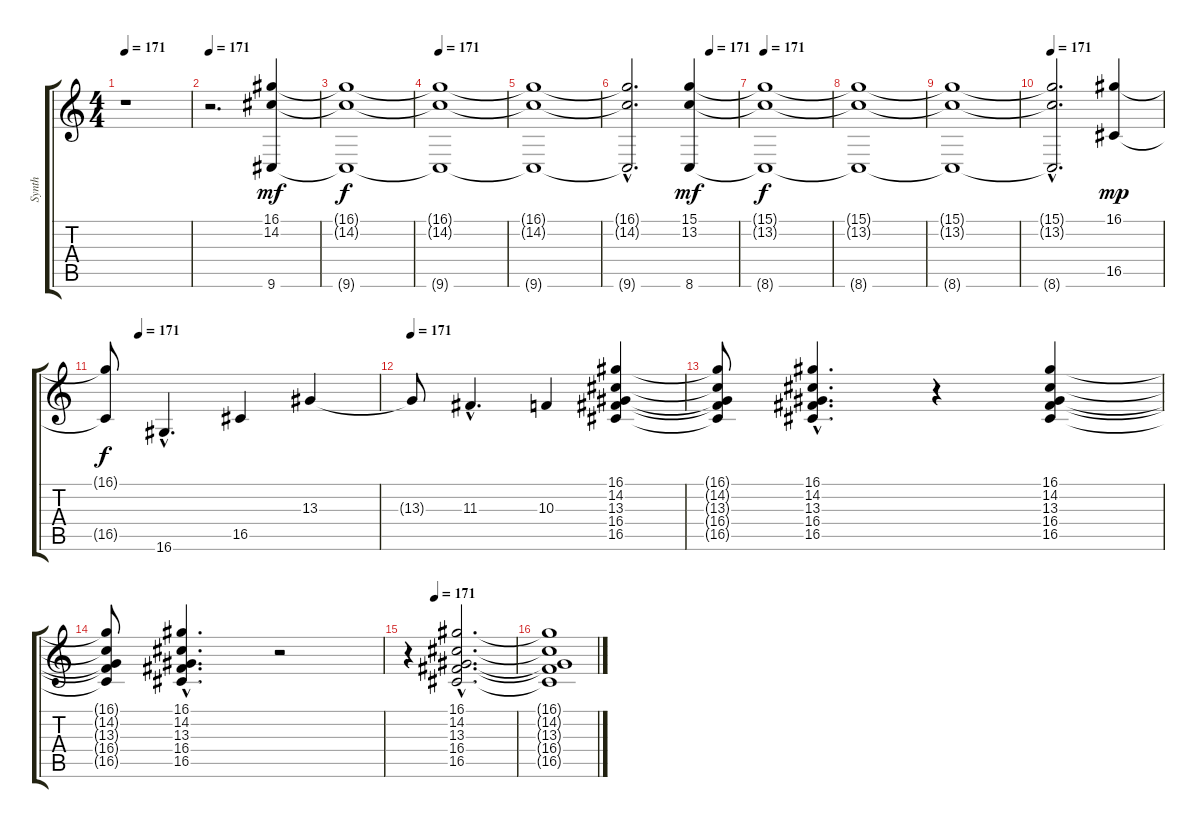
\track ("Synth" "Synth") {instrument pad3polysynth}
\staff {score tabs}
\tuning (E4 B3 G3 D3 A2 E2) {hide}
\ts (4 4)
\tempo 171
\clef g2
\ks c
r.1{dy f} |
\tempo 171
r.2{d} (16.1 14.2 9.6).4{dy mf} |
(16.1{t} 14.2{t} 9.6{t}).1{dy f} |
\tempo 171
(16.1{t} 14.2{t} 9.6{t}).1 |
(16.1{t} 14.2{t} 9.6{t}).1 |
\tempo (171 0.75)
(16.1{hac t} 14.2{hac t} 9.6{hac t}).2{d} (15.1 13.2 8.6).4{dy mf} |
\tempo 171
(15.1{t} 13.2{t} 8.6{t}).1{dy f} |
(15.1{t} 13.2{t} 8.6{t}).1 |
(15.1{t} 13.2{t} 8.6{t}).1 |
\tempo 171
(15.1{hac t} 13.2{t} 8.6{hac t}).2{d} (16.1 16.5).4{dy mp} |
\tempo (171 0.125)
(16.1{t} 16.5{t}).8{dy f} 16.6{hac}.4{d} 16.5.4 13.3.4 |
\tempo 171
13.3{t}.8 11.3{hac}.4{d} 10.3.4 (16.1 14.2 13.3 16.4 16.5).4 |
(16.1{t} 14.2{t} 13.3{t} 16.4{t} 16.5{t}).8 (16.1{hac} 14.2{hac} 13.3{hac} 16.4{hac} 16.5{hac}).4{d} r.4 (16.1 14.2 13.3 16.4 16.5).4{volume 8} |
(16.1{t} 14.2{t} 13.3{t} 16.4{t} 16.5{t}).8 (16.1{hac} 14.2{hac} 13.3{hac} 16.4{hac} 16.5{hac}).4{d} r.2 |
\tempo (171 0.25)
r.4 (16.1{hac} 14.2{hac} 13.3{hac} 16.4{hac} 16.5{hac}).2{d} |
(16.1{t} 14.2{t} 13.3{t} 16.4{t} 16.5{t}).1
